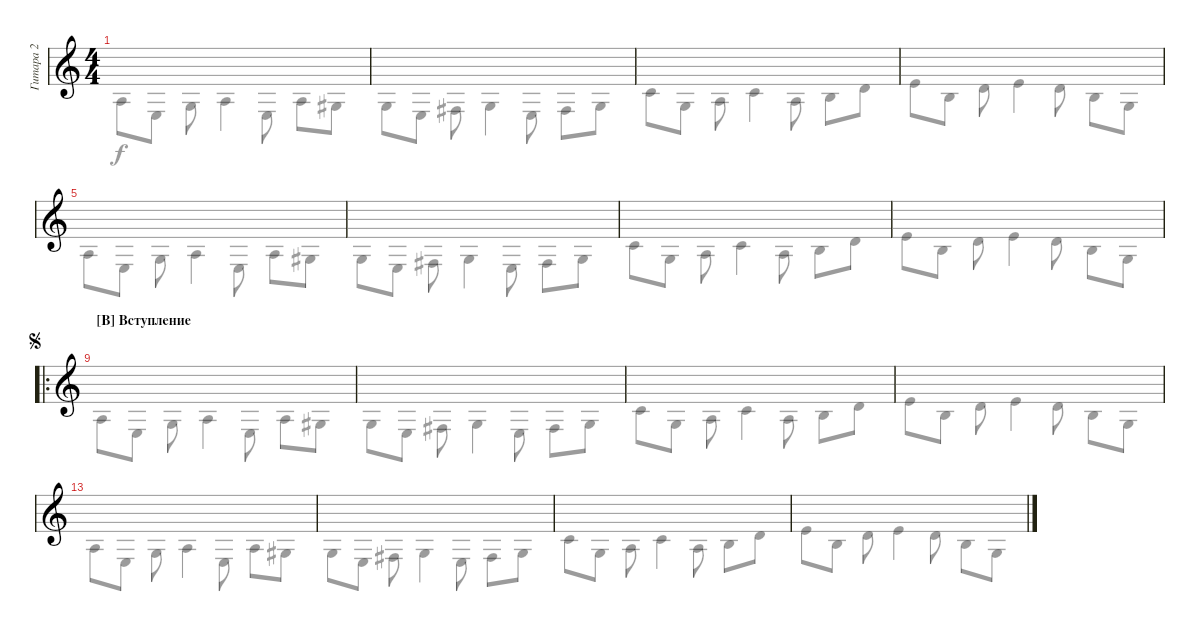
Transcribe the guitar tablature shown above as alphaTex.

\defaultSystemsLayout 4
\bracketExtendMode groupsimilarinstruments
\multiTrackTrackNamePolicy hidden
\firstSystemTrackNameMode fullname
\otherSystemsTrackNameMode fullname
\otherSystemsTrackNameOrientation horizontal
\defaultBarNumberDisplay FirstOfSystem
\track ("Гитара 2" "N-Gt") {instrument acousticguitarnylon}
\staff {score}
\tuning (E4 B3 G3 D3 A2 E2)
\voice
\ts (4 4)
\tempo (150 hide)
\clef g2
\ks c
|
|
|
|
|
|
|
|
\ro
\section ("B" "Вступление")
\jump segno
|
|
|
|
|
|
|
\voice
\clef g2
\ks c
0.5.8{dy f} 0.6.8 3.6.8 0.5.4 0.6.8 0.5.8 4.6.8 |
3.6.8 0.6.8 2.6.8 3.6.4 0.6.8 2.6.8 3.6.8 |
3.5.8 3.6.8 0.5.8 3.5.4 0.5.8 2.5.8 0.4.8 |
2.4.8 2.5.8 0.4.8 2.4.4 0.4.8 2.5.8 3.6.8 |
0.5.8 0.6.8 3.6.8 0.5.4 0.6.8 0.5.8 4.6.8 |
3.6.8 0.6.8 2.6.8 3.6.4 0.6.8 2.6.8 3.6.8 |
3.5.8 3.6.8 0.5.8 3.5.4 0.5.8 2.5.8 0.4.8 |
2.4.8 2.5.8 0.4.8 2.4.4 0.4.8 2.5.8 3.6.8 |
0.5.8 0.6.8 3.6.8 0.5.4 0.6.8 0.5.8 4.6.8 |
3.6.8 0.6.8 2.6.8 3.6.4 0.6.8 2.6.8 3.6.8 |
3.5.8 3.6.8 0.5.8 3.5.4 0.5.8 2.5.8 0.4.8 |
2.4.8 2.5.8 0.4.8 2.4.4 0.4.8 2.5.8 3.6.8 |
0.5.8 0.6.8 3.6.8 0.5.4 0.6.8 0.5.8 4.6.8 |
3.6.8 0.6.8 2.6.8 3.6.4 0.6.8 2.6.8 3.6.8 |
3.5.8 3.6.8 0.5.8 3.5.4 0.5.8 2.5.8 0.4.8 |
2.4.8 2.5.8 0.4.8 2.4.4 0.4.8 2.5.8 3.6.8
